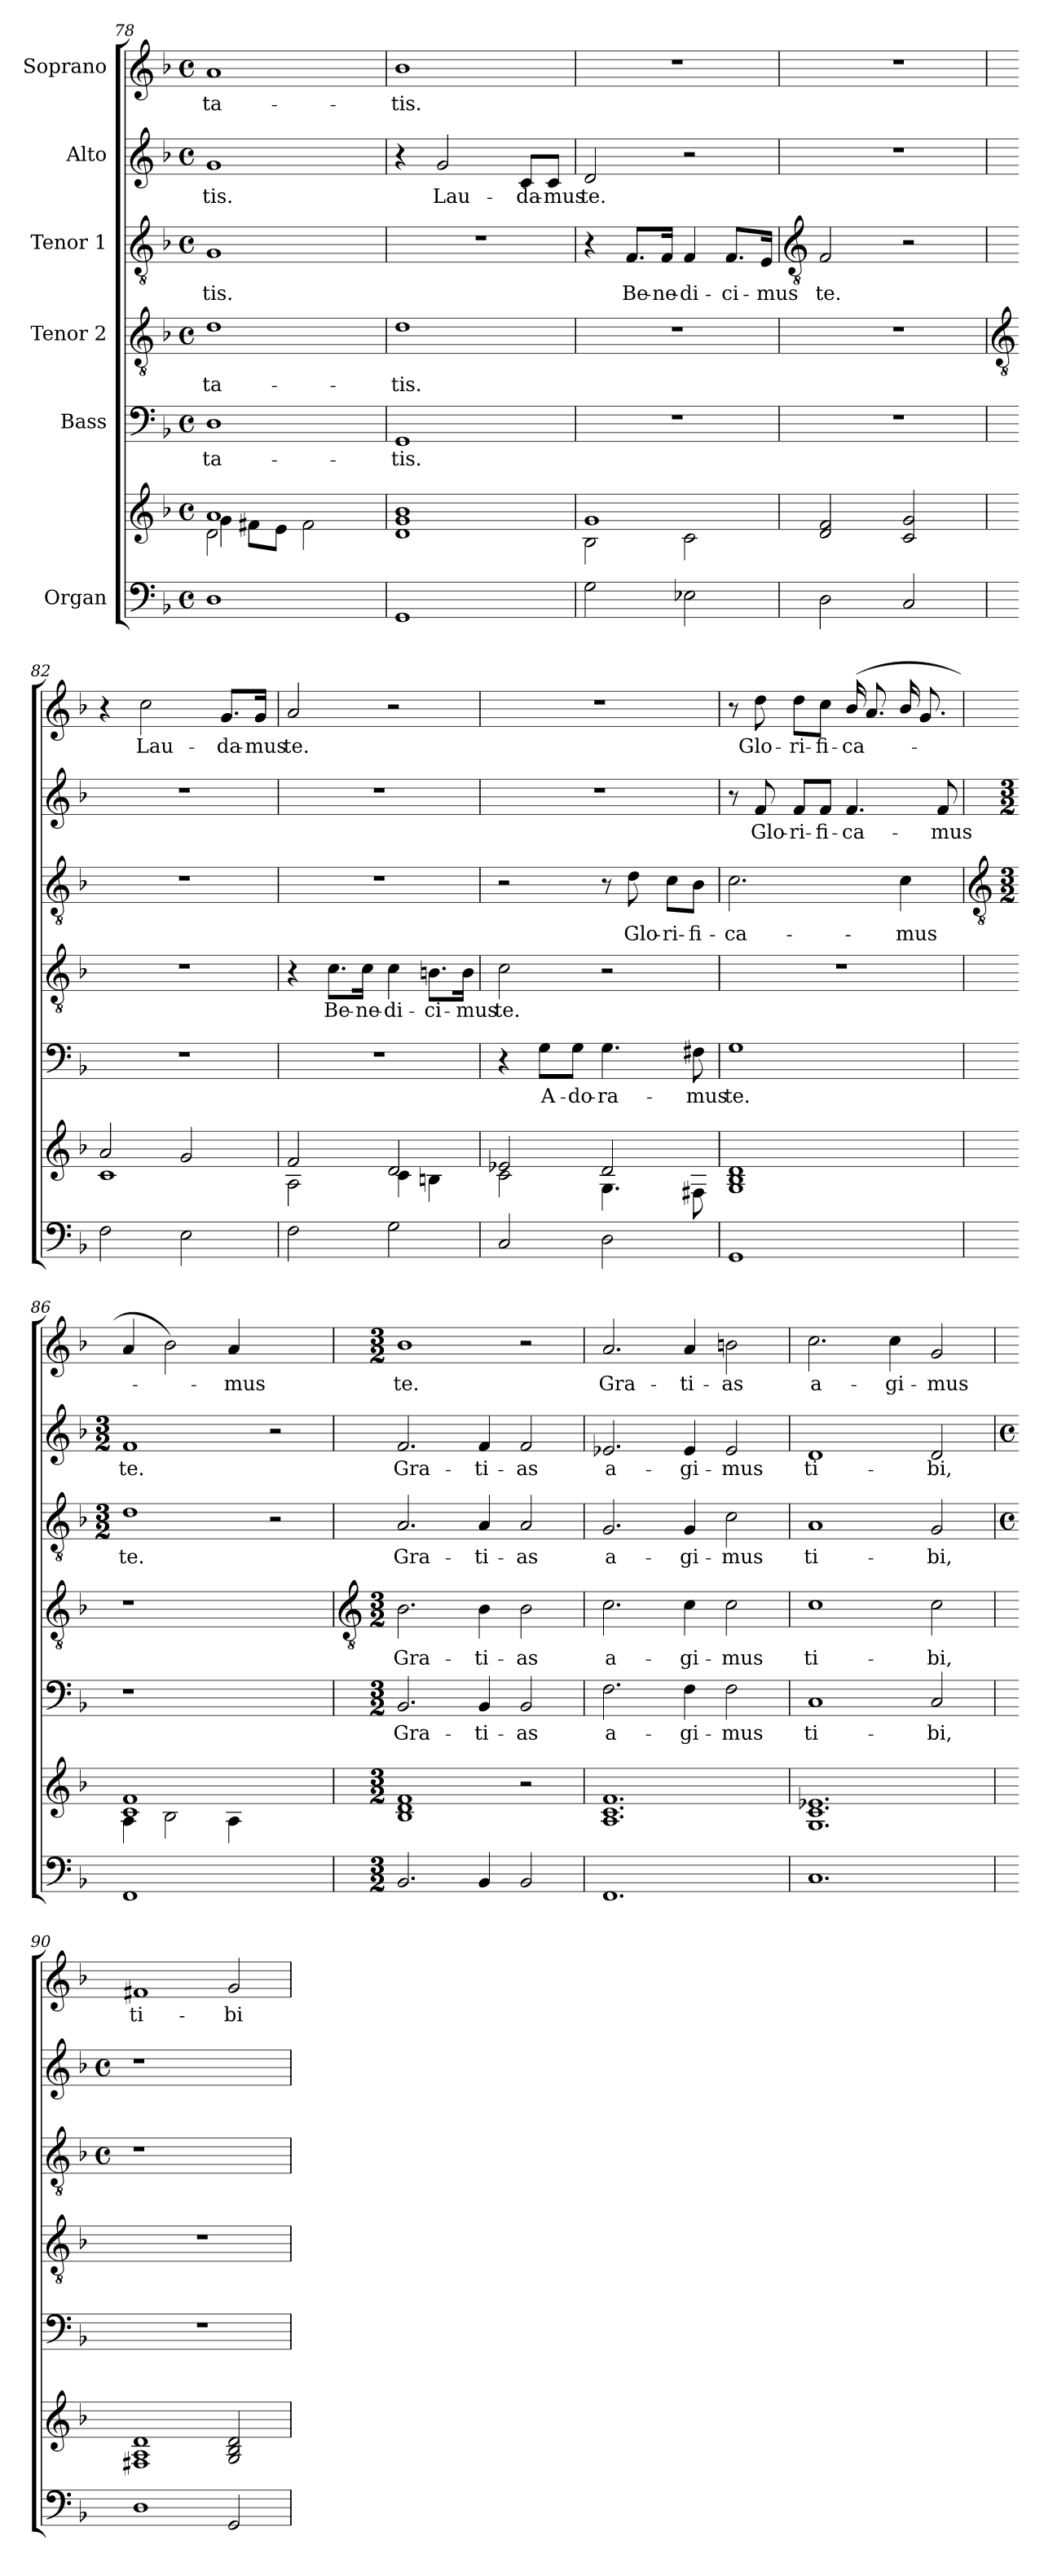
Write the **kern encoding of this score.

**kern	**kern	**kern	**text	**kern	**text	**kern	**text	**kern	**text	**kern	**text
*part6	*part6	*part5	*part5	*part4	*part4	*part3	*part3	*part2	*part2	*part1	*part1
*staff7	*staff6	*staff5	*staff5	*staff4	*staff4	*staff3	*staff3	*staff2	*staff2	*staff1	*staff1
*I"Organ	*	*I"Bass	*	*I"Tenor 2	*	*I"Tenor 1	*	*I"Alto	*	*I"Soprano	*
*clefF4	*clefG2	*clefF4	*	*clefGv2	*	*clefGv2	*	*clefG2	*	*clefG2	*
*k[b-]	*k[b-]	*k[b-]	*	*k[b-]	*	*k[b-]	*	*k[b-]	*	*k[b-]	*
*F:	*F:	*F:	*	*F:	*	*F:	*	*F:	*	*F:	*
*M4/4	*M4/4	*M4/4	*	*M4/4	*	*M4/4	*	*M4/4	*	*M4/4	*
*met(c)	*met(c)	*met(c)	*	*met(c)	*	*met(c)	*	*met(c)	*	*met(c)	*
=78	=78	=78	=78	=78	=78	=78	=78	=78	=78	=78	=78
*	*^	*	*	*	*	*	*	*	*	*	*
*	*	*^	*	*	*	*	*	*	*	*	*	*
!	!	!	!	!	!LO:LY:b	!	!LO:LY:b	!	!LO:LY:b	!	!LO:LY:b	!	!LO:LY:b
1D	1a/	4g\	2d\	1D	-ta-	1d	-ta-	1G	-tis.	1g	-tis.	1a	-ta-
.	.	8f#X\L	.	.	.	.	.	.	.	.	.	.	.
.	.	8e\J	.	.	.	.	.	.	.	.	.	.	.
.	.	2f#\	4ryy	.	.	.	.	.	.	.	.	.	.
.	.	.	4ryy	.	.	.	.	.	.	.	.	.	.
=79	=79	=79	=79	=79	=79	=79	=79	=79	=79	=79	=79	=79	=79
!	!	!	!	!	!LO:LY:b	!	!LO:LY:b	!	!	!	!	!	!LO:LY:b
1GG	1d/ 1g/ 1b-/	4ryy	4ryy	1GG	-tis.	1d	-tis.	1r	.	4r	.	1b-	-tis.
!	!	!	!	!	!	!	!	!	!	!	!LO:LY:b	!	!
.	.	4ryy	4ryy	.	.	.	.	.	.	2g/	Lau-	.	.
.	.	4ryy	4ryy	.	.	.	.	.	.	.	.	.	.
!	!	!	!	!	!	!	!	!	!	!	!LO:LY:b	!	!
.	.	4ryy	4ryy	.	.	.	.	.	.	8c/L	-da-	.	.
!	!	!	!	!	!	!	!	!	!	!	!LO:LY:b	!	!
.	.	.	.	.	.	.	.	.	.	8c/J	-mus	.	.
=80	=80	=80	=80	=80	=80	=80	=80	=80	=80	=80	=80	=80	=80
!	!	!	!	!	!	!	!	!	!	!	!LO:LY:b	!	!
2G\	1g/	2B-\	4ryy	1r	.	1r	.	4r	.	2d/	te.	1r	.
!	!	!	!	!	!	!	!	!	!LO:LY:b	!	!	!	!
.	.	.	4ryy	.	.	.	.	8.F/L	Be-	.	.	.	.
!	!	!	!	!	!	!	!	!	!LO:LY:b	!	!	!	!
.	.	.	.	.	.	.	.	16F/J	-ne-	.	.	.	.
!	!	!	!	!	!	!	!	!	!LO:LY:b	!	!	!	!
2E-X\	.	2c\	4ryy	.	.	.	.	4F/	-di-	2r	.	.	.
!	!	!	!	!	!	!	!	!	!LO:LY:b	!	!	!	!
.	.	.	4ryy	.	.	.	.	8.F/L	-ci-	.	.	.	.
!	!	!	!	!	!	!	!	!	!LO:LY:b	!	!	!	!
.	.	.	.	.	.	.	.	16E/J	-mus	.	.	.	.
!!LO:LB:g=z
=81	=81	=81	=81	=81	=81	=81	=81	=81	=81	=81	=81	=81	=81
*	*	*	*	*	*	*	*	*clefGv2	*	*	*	*	*
!	!	!	!	!	!	!	!	!	!LO:LY:b	!	!	!	!
2D\	2d/ 2f/	4ryy	4ryy	1r	.	1r	.	2F/	te.	1r	.	1r	.
.	.	4ryy	4ryy	.	.	.	.	.	.	.	.	.	.
2C/	2c/ 2g/	4ryy	4ryy	.	.	.	.	2r	.	.	.	.	.
.	.	4ryy	4ryy	.	.	.	.	.	.	.	.	.	.
*	*v	*v	*v	*	*	*	*	*	*	*	*	*	*
!!LO:LB:g=z
=82	=82	=82	=82	=82	=82	=82	=82	=82	=82	=82	=82
*	*	*	*	*clefGv2	*	*	*	*	*	*	*
*	*^	*	*	*	*	*	*	*	*	*	*
2F\	2a/	1c\	1r	.	1r	.	1r	.	1r	.	4r	.
!	!	!	!	!	!	!	!	!	!	!	!	!LO:LY:b
.	.	.	.	.	.	.	.	.	.	.	2cc\	Lau-
2E\	2g/	.	.	.	.	.	.	.	.	.	.	.
!	!	!	!	!	!	!	!	!	!	!	!	!LO:LY:b
.	.	.	.	.	.	.	.	.	.	.	8.g/L	-da-
!	!	!	!	!	!	!	!	!	!	!	!	!LO:LY:b
.	.	.	.	.	.	.	.	.	.	.	16g/J	-mus
=83	=83	=83	=83	=83	=83	=83	=83	=83	=83	=83	=83	=83
!	!	!	!	!	!	!	!	!	!	!	!	!LO:LY:b
2F\	2f/	2A\	1r	.	4r	.	1r	.	1r	.	2a/	te.
!	!	!	!	!	!	!LO:LY:b	!	!	!	!	!	!
.	.	.	.	.	8.c\L	Be-	.	.	.	.	.	.
!	!	!	!	!	!	!LO:LY:b	!	!	!	!	!	!
.	.	.	.	.	16c\J	-ne-	.	.	.	.	.	.
!	!	!	!	!	!	!LO:LY:b	!	!	!	!	!	!
2G\	2d/	4c\	.	.	4c\	-di-	.	.	.	.	2r	.
!	!	!	!	!	!	!LO:LY:b	!	!	!	!	!	!
.	.	4Bn\	.	.	8.Bn\L	-ci-	.	.	.	.	.	.
!	!	!	!	!	!	!LO:LY:b	!	!	!	!	!	!
.	.	.	.	.	16B\J	-mus	.	.	.	.	.	.
=84	=84	=84	=84	=84	=84	=84	=84	=84	=84	=84	=84	=84
!	!	!	!	!	!	!LO:LY:b	!	!	!	!	!	!
2C/	2e-X/	2c\	4r	.	2c\	te.	2r	.	1r	.	1r	.
!	!	!	!	!LO:LY:b	!	!	!	!	!	!	!	!
.	.	.	8G\L	A-	.	.	.	.	.	.	.	.
!	!	!	!	!LO:LY:b	!	!	!	!	!	!	!	!
.	.	.	8G\J	-do-	.	.	.	.	.	.	.	.
!	!	!	!	!LO:LY:b	!	!	!	!	!	!	!	!
2D\	2d/	4.G\	4.G\	-ra-	2r	.	8r	.	.	.	.	.
!	!	!	!	!	!	!	!	!LO:LY:b	!	!	!	!
.	.	.	.	.	.	.	8d\	Glo-	.	.	.	.
!	!	!	!	!	!	!	!	!LO:LY:b	!	!	!	!
.	.	.	.	.	.	.	8c\L	-ri-	.	.	.	.
!	!	!	!	!LO:LY:b	!	!	!	!LO:LY:b	!	!	!	!
.	.	8F#X\	8F#X\	-mus	.	.	8B-\J	-fi-	.	.	.	.
=85	=85	=85	=85	=85	=85	=85	=85	=85	=85	=85	=85	=85
!	!	!	!	!LO:LY:b	!	!	!	!LO:LY:b	!	!	!	!
1GG	1G/ 1B-/ 1d/	4ryy	1G	te.	1r	.	2.c\	-ca-	8r	.	8r	.
!	!	!	!	!	!	!	!	!	!	!LO:LY:b	!	!LO:LY:b
.	.	.	.	.	.	.	.	.	8f/	Glo-	8dd\	Glo-
!	!	!	!	!	!	!	!	!	!	!LO:LY:b	!	!LO:LY:b
.	.	4ryy	.	.	.	.	.	.	8f/L	-ri-	8dd\L	-ri-
!	!	!	!	!	!	!	!	!	!	!LO:LY:b	!	!LO:LY:b
.	.	.	.	.	.	.	.	.	8f/J	-fi-	8cc\J	-fi-
!	!	!	!	!	!	!	!	!	!	!LO:LY:b	!	!LO:LY:b
.	.	4ryy	.	.	.	.	.	.	4.f/	-ca-	(<16b-/LL	-ca-
.	.	.	.	.	.	.	.	.	.	.	8.a/J	.
!	!	!	!	!	!	!	!	!LO:LY:b	!	!	!	!
.	.	4ryy	.	.	.	.	4c\	-mus	.	.	16b-/LL	.
.	.	.	.	.	.	.	.	.	.	.	8.g/J	.
!	!	!	!	!	!	!	!	!	!	!LO:LY:b	!	!
.	.	.	.	.	.	.	.	.	8f/	-mus	.	.
!!LO:LB:g=z
=86	=86	=86	=86	=86	=86	=86	=86	=86	=86	=86	=86	=86
*	*	*	*	*	*	*	*clefGv2	*	*	*	*	*
*	*	*	*	*	*	*	*M3/2	*	*M3/2	*	*	*
!	!	!	!	!	!	!	!	!LO:LY:b	!	!LO:LY:b	!	!
1FF	1c/ 1f/	4A\	1r	.	1r	.	1d	te.	1f	te.	4a/	.
.	.	2B-\	.	.	.	.	.	.	.	.	2b-\)	.
!	!	!	!	!	!	!	!	!	!	!	!	!LO:LY:b
.	.	4A\	.	.	.	.	.	.	.	.	4a/	-mus
2ryy	2ryy	2ryy	2ryy	.	2ryy	.	2r	.	2r	.	2ryy	.
*	*v	*v	*	*	*	*	*	*	*	*	*	*
!!LO:LB:g=z
=87	=87	=87	=87	=87	=87	=87	=87	=87	=87	=87	=87
*	*	*	*	*clefGv2	*	*	*	*	*	*	*
*M3/2	*M3/2	*M3/2	*	*M3/2	*	*	*	*	*	*M3/2	*
*	*^	*	*	*	*	*	*	*	*	*	*
!	!	!	!	!LO:LY:b	!	!LO:LY:b	!	!LO:LY:b	!	!LO:LY:b	!	!LO:LY:b
*	*v	*v	*	*	*	*	*	*	*	*	*	*
2.BB-/	1B- 1d 1f	2.BB-/	Gra-	2.B-\	Gra-	2.A/	Gra-	2.f/	Gra-	1b-	te.
!	!	!	!LO:LY:b	!	!LO:LY:b	!	!LO:LY:b	!	!LO:LY:b	!	!
4BB-/	.	4BB-/	-ti-	4B-\	-ti-	4A/	-ti-	4f/	-ti-	.	.
!	!	!	!LO:LY:b	!	!LO:LY:b	!	!LO:LY:b	!	!LO:LY:b	!	!
2BB-/	2r	2BB-/	-as	2B-\	-as	2A/	-as	2f/	-as	2r	.
=88	=88	=88	=88	=88	=88	=88	=88	=88	=88	=88	=88
!	!	!	!LO:LY:b	!	!LO:LY:b	!	!LO:LY:b	!	!LO:LY:b	!	!LO:LY:b
1.FF	1.A 1.c 1.f	2.F\	a-	2.c\	a-	2.G/	a-	2.e-X/	a-	2.a/	Gra-
!	!	!	!LO:LY:b	!	!LO:LY:b	!	!LO:LY:b	!	!LO:LY:b	!	!LO:LY:b
.	.	4F\	-gi-	4c\	-gi-	4G/	-gi-	4e-/	-gi-	4a/	-ti-
!	!	!	!LO:LY:b	!	!LO:LY:b	!	!LO:LY:b	!	!LO:LY:b	!	!LO:LY:b
.	.	2F\	-mus	2c\	-mus	2c\	-mus	2e-/	-mus	2bn\	-as
=89	=89	=89	=89	=89	=89	=89	=89	=89	=89	=89	=89
!	!	!	!LO:LY:b	!	!LO:LY:b	!	!LO:LY:b	!	!LO:LY:b	!	!LO:LY:b
1.C	1.G 1.c 1.e-X	1C	ti-	1c	ti-	1A	ti-	1d	ti-	2.cc\	a-
!	!	!	!	!	!	!	!	!	!	!	!LO:LY:b
.	.	.	.	.	.	.	.	.	.	4cc\	-gi-
!	!	!	!LO:LY:b	!	!LO:LY:b	!	!LO:LY:b	!	!LO:LY:b	!	!LO:LY:b
.	.	2C/	-bi,	2c\	-bi,	2G/	-bi,	2d/	-bi,	2g/	-mus
=90	=90	=90	=90	=90	=90	=90	=90	=90	=90	=90	=90
*	*	*	*	*	*	*M4/4	*	*M4/4	*	*	*
*	*	*	*	*	*	*met(c)	*	*met(c)	*	*	*
!	!	!LO:N:vis=1	!	!LO:N:vis=1	!	!	!	!	!	!	!LO:LY:b
1D	1F#X 1A 1d	1.r	.	1.r	.	1r	.	1r	.	1f#X	ti-
!	!	!	!	!	!	!	!	!	!	!	!LO:LY:b
2GG/	2G/ 2B-/ 2d/	.	.	.	.	2ryy	.	2ryy	.	2g/	-bi
=	=	=	=	=	=	=	=	=	=	=	=
*-	*-	*-	*-	*-	*-	*-	*-	*-	*-	*-	*-
